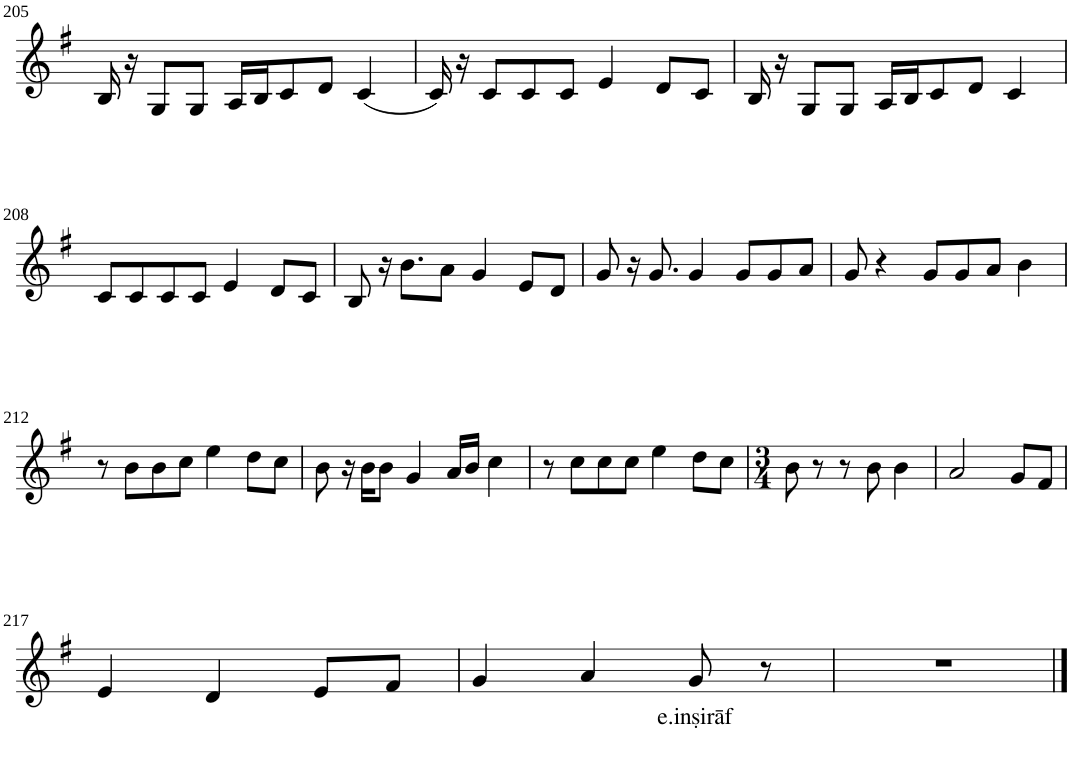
**kern	**text
*part1	*part1
*staff1	*staff1
*I"Violin	*
!!LO:PB:g=z
*clefG2	*
*k[f#]	*
*G:	*
*M8/8	*
=205	=205
16B/	.
16r	.
8G/L	.
8G/J	.
16A/LL	.
16B/J	.
8c/	.
8d/J	.
(4c/	.
=206	=206
16c/)	.
16r	.
8c/L	.
8c/	.
8c/J	.
4e/	.
8d/L	.
8c/J	.
=207	=207
16B/	.
16r	.
8G/L	.
8G/J	.
16A/LL	.
16B/J	.
8c/	.
8d/J	.
4c/	.
!!LO:LB:g=z
=208	=208
8c/L	.
8c/	.
8c/	.
8c/J	.
4e/	.
8d/L	.
8c/J	.
=209	=209
8B/	.
16r	.
8.b\L	.
8a\J	.
4g/	.
8e/L	.
8d/J	.
=210	=210
8g/	.
16r	.
8.g/	.
4g/	.
8g/L	.
8g/	.
8a/J	.
=211	=211
8g/	.
4r	.
8g/L	.
8g/	.
8a/J	.
4b\	.
!!LO:LB:g=z
=212	=212
8r	.
8b\L	.
8b\	.
8cc\J	.
4ee\	.
8dd\L	.
8cc\J	.
=213	=213
8b\	.
16r	.
16b\KL	.
8b\J	.
4g/	.
16a/LL	.
16b/JJ	.
4cc\	.
=214	=214
8r	.
8cc\L	.
8cc\	.
8cc\J	.
4ee\	.
8dd\L	.
8cc\J	.
=215	=215
*M3/4	*
8b\	.
8r	.
8r	.
8b\	.
4b\	.
=216	=216
2a/	.
8g/L	.
8f#/J	.
!!LO:LB:g=z
=217	=217
4e/	.
4d/	.
8e/L	.
8f#/J	.
=218	=218
4g/	.
4a/	.
!	!LO:LY:b
8g/	e.inṣirāf
8r	.
=219	=219
2.r	.
==	==
*-	*-
